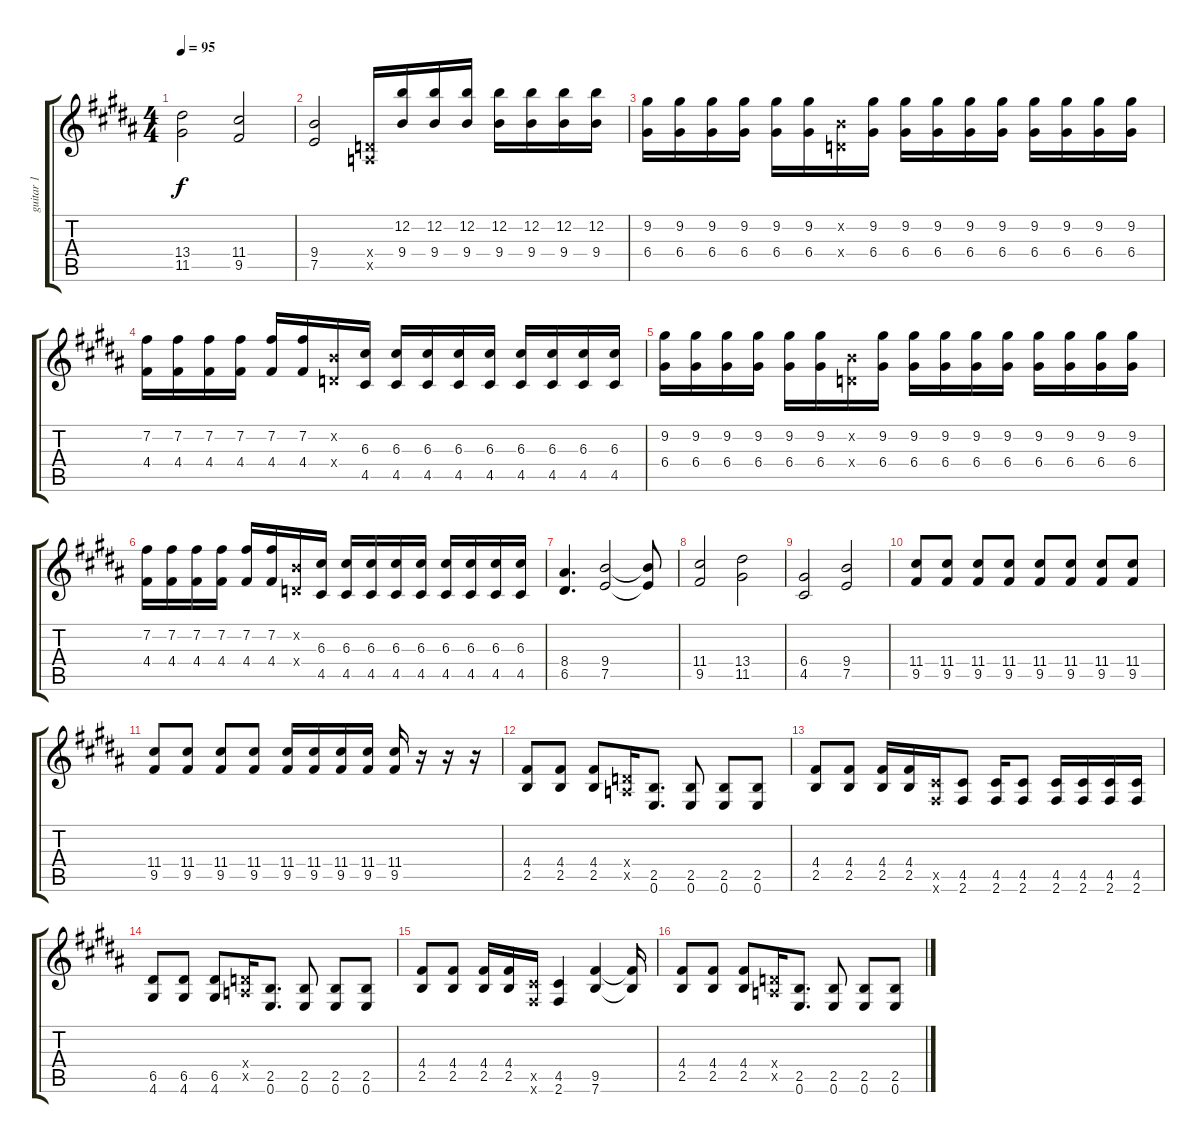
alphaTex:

\track ("guitar 1" "guitar 1") {instrument overdrivenguitar}
\staff {score tabs}
\tuning (E4 B3 G3 D3 A2 E2) {hide}
\ts (4 4)
\tempo 95
\clef g2
\ks b
(13.4 11.5).2{dy f} (11.4 9.5).2 |
(9.4 7.5).2 (0.4{x} 0.5{x}).16 (12.2 9.4).16 (12.2 9.4).16 (12.2 9.4).16 (12.2 9.4).16 (12.2 9.4).16 (12.2 9.4).16 (12.2 9.4).16 |
(9.2 6.4).16 (9.2 6.4).16 (9.2 6.4).16 (9.2 6.4).16 (9.2 6.4).16 (9.2 6.4).16 (0.2{x} 0.4{x}).16 (9.2 6.4).16 (9.2 6.4).16 (9.2 6.4).16 (9.2 6.4).16 (9.2 6.4).16 (9.2 6.4).16 (9.2 6.4).16 (9.2 6.4).16 (9.2 6.4).16 |
(7.2 4.4).16 (7.2 4.4).16 (7.2 4.4).16 (7.2 4.4).16 (7.2 4.4).16 (7.2 4.4).16 (0.2{x} 0.4{x}).16 (6.3 4.5).16 (6.3 4.5).16 (6.3 4.5).16 (6.3 4.5).16 (6.3 4.5).16 (6.3 4.5).16 (6.3 4.5).16 (6.3 4.5).16 (6.3 4.5).16 |
(9.2 6.4).16 (9.2 6.4).16 (9.2 6.4).16 (9.2 6.4).16 (9.2 6.4).16 (9.2 6.4).16 (0.2{x} 0.4{x}).16 (9.2 6.4).16 (9.2 6.4).16 (9.2 6.4).16 (9.2 6.4).16 (9.2 6.4).16 (9.2 6.4).16 (9.2 6.4).16 (9.2 6.4).16 (9.2 6.4).16 |
(7.2 4.4).16 (7.2 4.4).16 (7.2 4.4).16 (7.2 4.4).16 (7.2 4.4).16 (7.2 4.4).16 (0.2{x} 0.4{x}).16 (6.3 4.5).16 (6.3 4.5).16 (6.3 4.5).16 (6.3 4.5).16 (6.3 4.5).16 (6.3 4.5).16 (6.3 4.5).16 (6.3 4.5).16 (6.3 4.5).16 |
(8.4 6.5).4{d} (9.4 7.5).2 (9.4{t} 7.5{t}).8 |
(11.4 9.5).2 (13.4 11.5).2 |
(6.4 4.5).2 (9.4 7.5).2 |
(11.4 9.5).8 (11.4 9.5).8 (11.4 9.5).8 (11.4 9.5).8 (11.4 9.5).8 (11.4 9.5).8 (11.4 9.5).8 (11.4 9.5).8 |
(11.4 9.5).8 (11.4 9.5).8 (11.4 9.5).8 (11.4 9.5).8 (11.4 9.5).16 (11.4 9.5).16 (11.4 9.5).16 (11.4 9.5).16 (11.4 9.5).16 r.16 r.16 r.16 |
(4.4 2.5).8 (4.4 2.5).8 (4.4 2.5).8 (0.4{x} 0.5{x}).16 (2.5 0.6).8{d} (2.5 0.6).8 (2.5 0.6).8 (2.5 0.6).8 |
(4.4 2.5).8 (4.4 2.5).8 (4.4 2.5).16 (4.4 2.5).16 (4.5{x} 2.6{x}).16 (4.5 2.6).8 (4.5 2.6).16 (4.5 2.6).8 (4.5 2.6).16 (4.5 2.6).16 (4.5 2.6).16 (4.5 2.6).16 |
(6.5 4.6).8 (6.5 4.6).8 (6.5 4.6).8 (0.4{x} 0.5{x}).16 (2.5 0.6).8{d} (2.5 0.6).8 (2.5 0.6).8 (2.5 0.6).8 |
(4.4 2.5).8 (4.4 2.5).8 (4.4 2.5).16 (4.4 2.5).16 (4.5{x} 2.6{x}).16 (4.5 2.6).4 (9.5 7.6).4 (9.5{t} 7.6{t}).16 |
(4.4 2.5).8 (4.4 2.5).8 (4.4 2.5).8 (0.4{x} 0.5{x}).16 (2.5 0.6).8{d} (2.5 0.6).8 (2.5 0.6).8 (2.5 0.6).8
